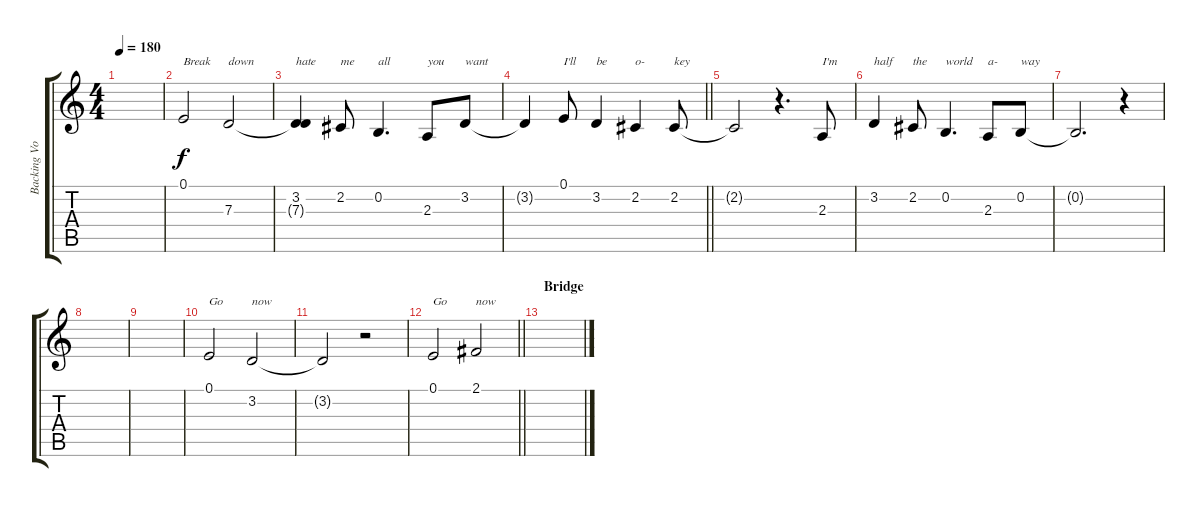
\track ("Backing Vocals" "Backing Vo") {instrument sopranosax}
\staff {score tabs}
\tuning (E4 B3 G3 D3 A2 E2) {hide}
\ts (4 4)
\tempo 180
\clef g2
\ks c
|
0.1.2{txt "Break" balance 2} 7.3.2{txt "down"} |
(3.2 7.3{t}).4{txt "hate" balance 8} 2.2.8{txt "me"} 0.2.4{d txt "all"} 2.3.8{txt "you"} 3.2.8{txt "want"} |
\barLineRight lightlight
3.2{t}.4 0.1.8{txt "I'll"} 3.2.4{txt "be"} 2.2.4{txt "o-"} 2.2.8{txt "key"} |
2.2{t}.2 r.4{d} 2.3.8{txt "I'm"} |
3.2.4{txt "half"} 2.2.8{txt "the"} 0.2.4{d txt "world"} 2.3.8{txt "a-"} 0.2.8{txt "way"} |
0.2{t}.2{d} r.4 |
|
|
0.1.2{txt "Go" balance 2} 3.2.2{txt "now"} |
3.2{t}.2 r.2 |
\barLineRight lightlight
0.1.2{txt "Go" balance 14} 2.1.2{txt "now"} |
\section ("" "Bridge")
